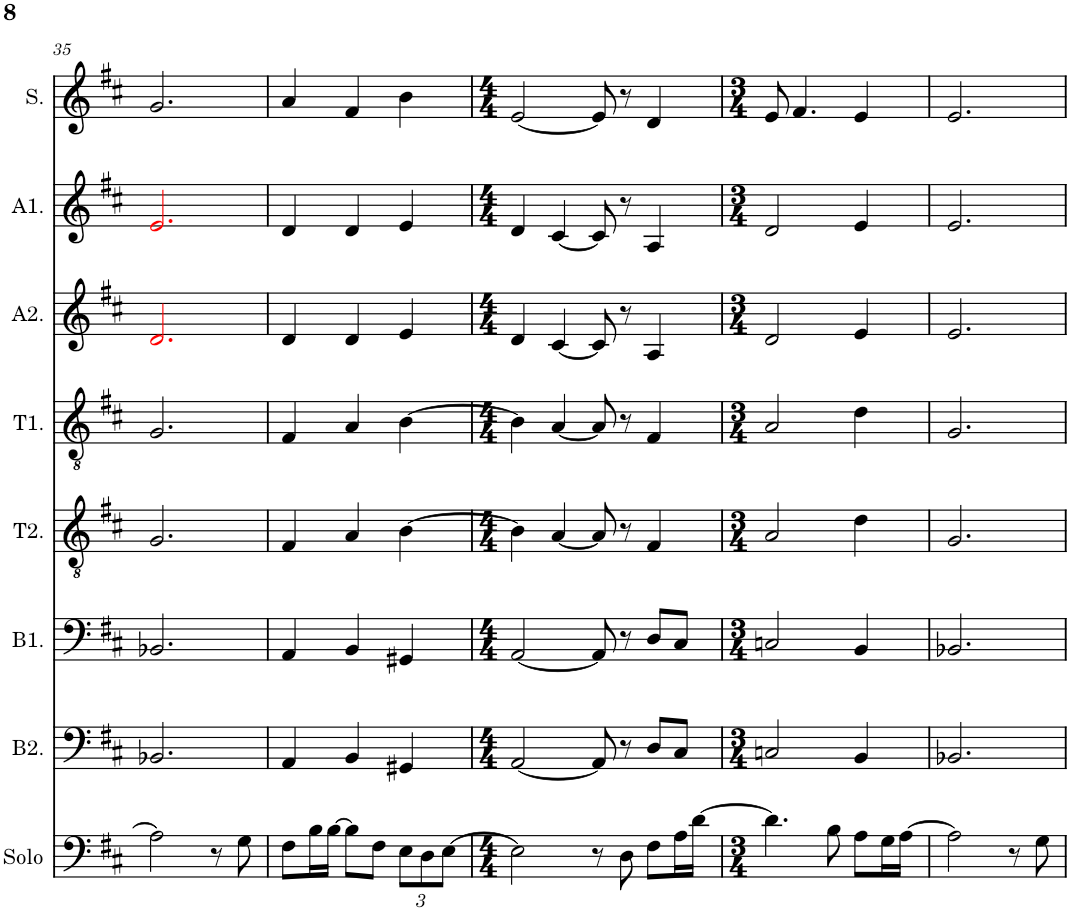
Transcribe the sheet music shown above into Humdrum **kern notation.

**kern	**kern	**kern	**kern	**kern	**kern	**kern	**kern
*part8	*part7	*part6	*part5	*part4	*part3	*part2	*part1
*staff8	*staff7	*staff6	*staff5	*staff4	*staff3	*staff2	*staff1
*I"Solo	*I"Bass 2	*I"Bass 1	*I"Tenor 2	*I"Tenor 1	*I"Alto 2	*I"Alto 1	*I"Soprano
*I'Solo	*I'B2.	*I'B1.	*I'T2.	*I'T1.	*I'A2.	*I'A1.	*I'S.
!!LO:PB:g=z
*clefF4	*clefF4	*clefF4	*clefGv2	*clefGv2	*clefG2	*clefG2	*clefG2
*k[f#c#]	*k[f#c#]	*k[f#c#]	*k[f#c#]	*k[f#c#]	*k[f#c#]	*k[f#c#]	*k[f#c#]
*M3/4	*M3/4	*M3/4	*M3/4	*M3/4	*M3/4	*M3/4	*M3/4
=35	=35	=35	=35	=35	=35	=35	=35
2A\]	2.BB-X/	2.BB-X/	2.G/	2.G/	2.di/	2.ei/	2.g/
8r	.	.	.	.	.	.	.
8G\	.	.	.	.	.	.	.
=36	=36	=36	=36	=36	=36	=36	=36
8F#\L	4AA/	4AA/	4F#/	4F#/	4d/	4d/	4a/
16B\L	.	.	.	.	.	.	.
[16B\JJ	.	.	.	.	.	.	.
8B\L]	4BB/	4BB/	4A/	4A/	4d/	4d/	4f#/
8F#\J	.	.	.	.	.	.	.
*Xbrackettup	*	*	*	*	*	*	*
12E\L	4GG#X/	4GG#X/	[4B\	[4B\	4e/	4e/	4b\
12D\	.	.	.	.	.	.	.
[12E\J	.	.	.	.	.	.	.
=37	=37	=37	=37	=37	=37	=37	=37
*M4/4	*M4/4	*M4/4	*M4/4	*M4/4	*M4/4	*M4/4	*M4/4
2E\]	[2AA/	[2AA/	4B\]	4B\]	4d/	4d/	[2e/
.	.	.	[4A/	[4A/	[4c#/	[4c#/	.
8r	8AA/]	8AA/]	8A/]	8A/]	8c#/]	8c#/]	8e/]
8D\	8r	8r	8r	8r	8r	8r	8r
8F#\L	8D/L	8D/L	4F#/	4F#/	4A/	4A/	4d/
16A\L	8C#/J	8C#/J	.	.	.	.	.
[16d\JJ	.	.	.	.	.	.	.
=38	=38	=38	=38	=38	=38	=38	=38
*M3/4	*M3/4	*M3/4	*M3/4	*M3/4	*M3/4	*M3/4	*M3/4
4.d\]	2Cn/	2Cn/	2A/	2A/	2d/	2d/	8e/
.	.	.	.	.	.	.	4.f#/
8B\	.	.	.	.	.	.	.
8A\L	4BB/	4BB/	4d\	4d\	4e/	4e/	4e/
16G\L	.	.	.	.	.	.	.
[16A\JJ	.	.	.	.	.	.	.
=39	=39	=39	=39	=39	=39	=39	=39
2A\]	2.BB-X/	2.BB-X/	2.G/	2.G/	2.e/	2.e/	2.e/
8r	.	.	.	.	.	.	.
8G\	.	.	.	.	.	.	.
=	=	=	=	=	=	=	=
*-	*-	*-	*-	*-	*-	*-	*-
